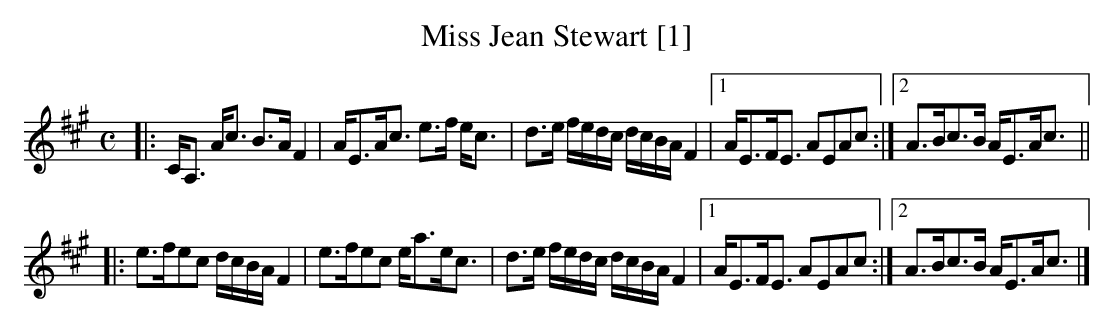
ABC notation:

X:1
T:Miss Jean Stewart [1]
M:C
L:1/8
K:A
|:\
C<A, A<c B>A F2 | A<EA<c e>f e<c |\
d>e f/e/d/c/ d/c/B/A/ F2 |1 A<EF<E AEAc :|2 A>Bc>B A<EA<c ||
|:\
e>fec d/c/B/A/ F2 | e>fec e<ae<c |\
d>e f/e/d/c/ d/c/B/A/ F2 |1 A<EF<E AEAc :|2 A>Bc>B A<EA<c|]
